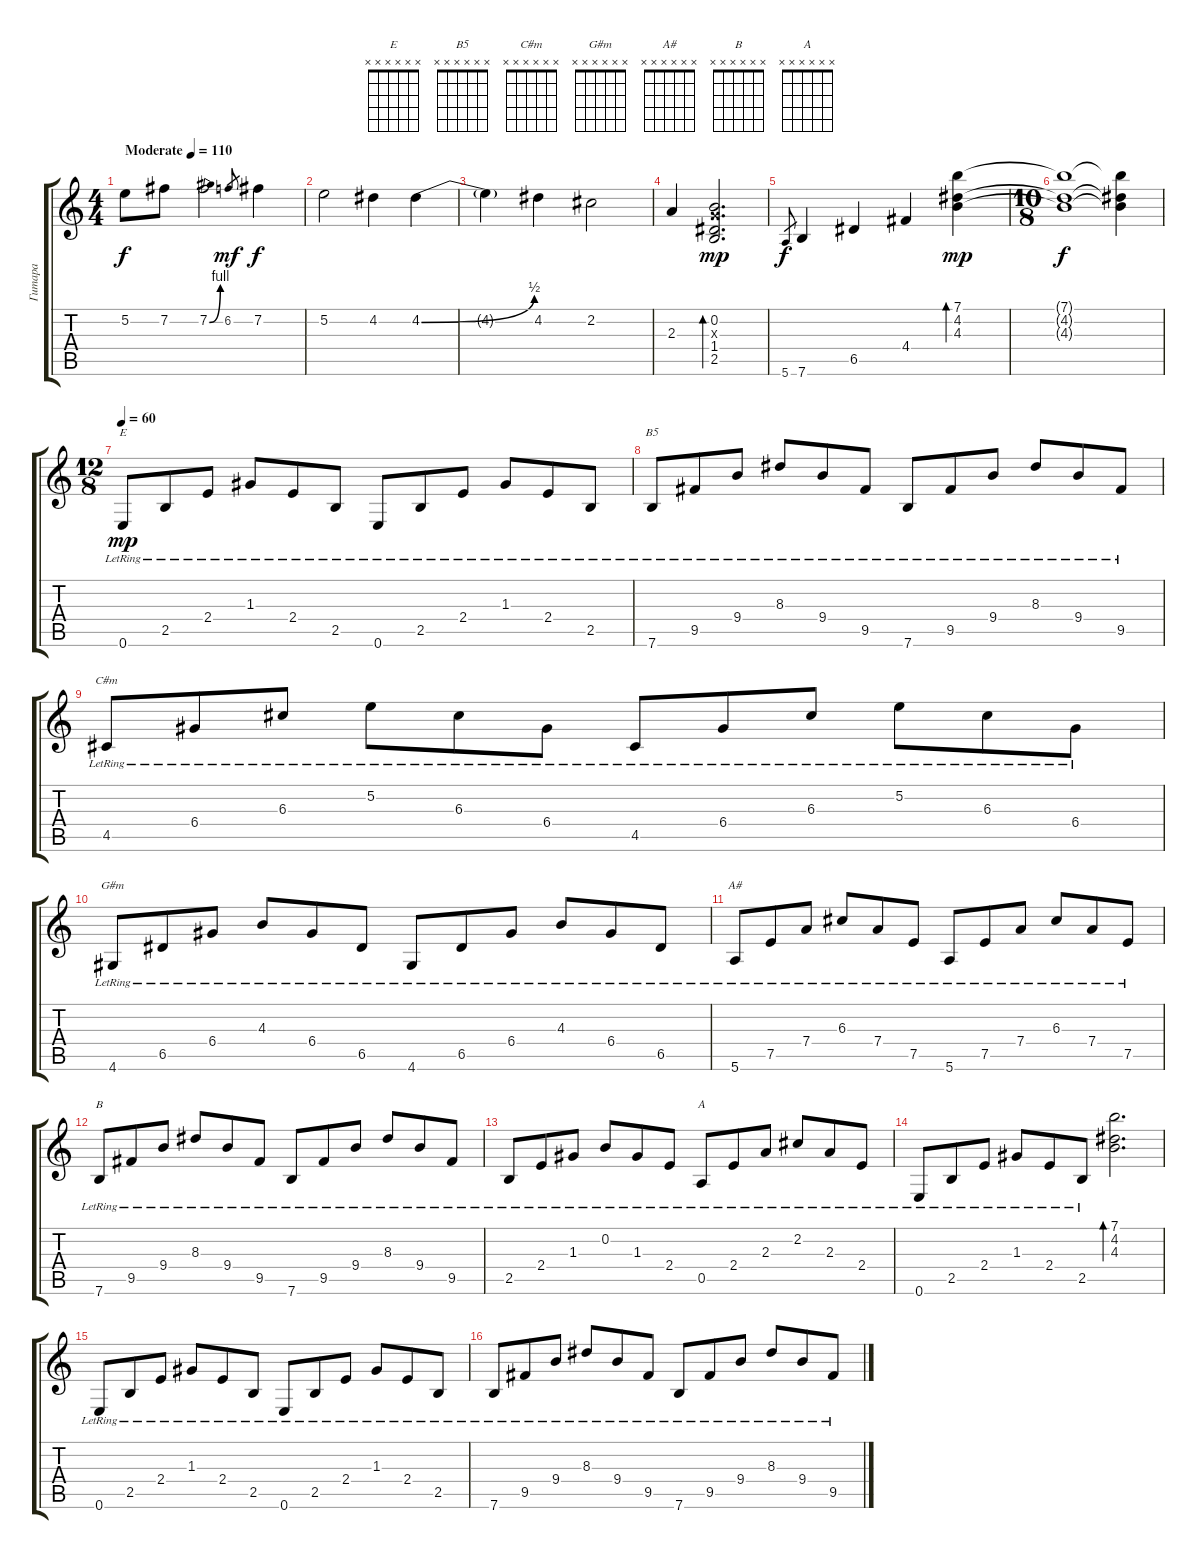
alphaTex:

\track ("Гитара" "Гитара") {instrument overdrivenguitar}
\staff {score tabs}
\tuning (E4 B3 G3 D3 A2 E2) {hide}
\chord ("E" x x x x x x)
\chord ("B5" x x x x x x)
\chord ("C#m" x x x x x x)
\chord ("G#m" x x x x x x)
\chord ("A#" x x x x x x)
\chord ("B" x x x x x x)
\chord ("A" x x x x x x)
\ts (4 4)
\tempo (110 "Moderate")
\clef g2
\ks c
5.2.8{dy f instrument overdrivenguitar} 7.2.8 7.2{be (bend 0 0 60 4)}.2 6.2.8{gr dy mf} 7.2.4{dy f} |
5.2.2 4.2.4 4.2{be (bend 0 0 60 2)}.4 |
4.2{t}.4 4.2.4 2.2.2 |
2.3.4 (0.2 0.3{x} 1.4 2.5).2{d bd 240 dy mp} |
5.6.8{gr dy f} 7.6.4 6.5.4 4.4.4 (7.1 4.2 4.3).4{bd 240 dy mp} |
\ts (10 8)
(7.1{t} 4.2{t} 4.3{t}).1{dy f} (7.1{t} 4.2{t} 4.3{t}).4 |
\ts (12 8)
\tempo 60
0.6{lr}.8{ch "E" dy mp volume 10 instrument acousticguitarsteel} 2.5{lr}.8 2.4{lr}.8 1.3{lr}.8 2.4{lr}.8 2.5{lr}.8 0.6{lr}.8 2.5{lr}.8 2.4{lr}.8 1.3{lr}.8 2.4{lr}.8 2.5{lr}.8 |
7.6{lr}.8{ch "B5"} 9.5{lr}.8 9.4{lr}.8 8.3{lr}.8 9.4{lr}.8 9.5{lr}.8 7.6{lr}.8 9.5{lr}.8 9.4{lr}.8 8.3{lr}.8 9.4{lr}.8 9.5{lr}.8 |
4.5{lr}.8{ch "C#m"} 6.4{lr}.8 6.3{lr}.8 5.2{lr}.8 6.3{lr}.8 6.4{lr}.8 4.5{lr}.8 6.4{lr}.8 6.3{lr}.8 5.2{lr}.8 6.3{lr}.8 6.4{lr}.8 |
4.6{lr}.8{ch "G#m"} 6.5{lr}.8 6.4{lr}.8 4.3{lr}.8 6.4{lr}.8 6.5{lr}.8 4.6{lr}.8 6.5{lr}.8 6.4{lr}.8 4.3{lr}.8 6.4{lr}.8 6.5{lr}.8 |
5.6{lr}.8{ch "A#"} 7.5{lr}.8 7.4{lr}.8 6.3{lr}.8 7.4{lr}.8 7.5{lr}.8 5.6{lr}.8 7.5{lr}.8 7.4{lr}.8 6.3{lr}.8 7.4{lr}.8 7.5{lr}.8 |
7.6{lr}.8{ch "B"} 9.5{lr}.8 9.4{lr}.8 8.3{lr}.8 9.4{lr}.8 9.5{lr}.8 7.6{lr}.8 9.5{lr}.8 9.4{lr}.8 8.3{lr}.8 9.4{lr}.8 9.5{lr}.8 |
2.5{lr}.8 2.4{lr}.8 1.3{lr}.8 0.2{lr}.8 1.3{lr}.8 2.4{lr}.8 0.5{lr}.8{ch "A"} 2.4{lr}.8 2.3{lr}.8 2.2{lr}.8 2.3{lr}.8 2.4{lr}.8 |
0.6{lr}.8 2.5{lr}.8 2.4{lr}.8 1.3{lr}.8 2.4{lr}.8 2.5{lr}.8 (7.1 4.2 4.3).2{d bd 240} |
0.6{lr}.8 2.5{lr}.8 2.4{lr}.8 1.3{lr}.8 2.4{lr}.8 2.5{lr}.8 0.6{lr}.8 2.5{lr}.8 2.4{lr}.8 1.3{lr}.8 2.4{lr}.8 2.5{lr}.8 |
7.6{lr}.8 9.5{lr}.8 9.4{lr}.8 8.3{lr}.8 9.4{lr}.8 9.5{lr}.8 7.6{lr}.8 9.5{lr}.8 9.4{lr}.8 8.3{lr}.8 9.4{lr}.8 9.5{lr}.8
